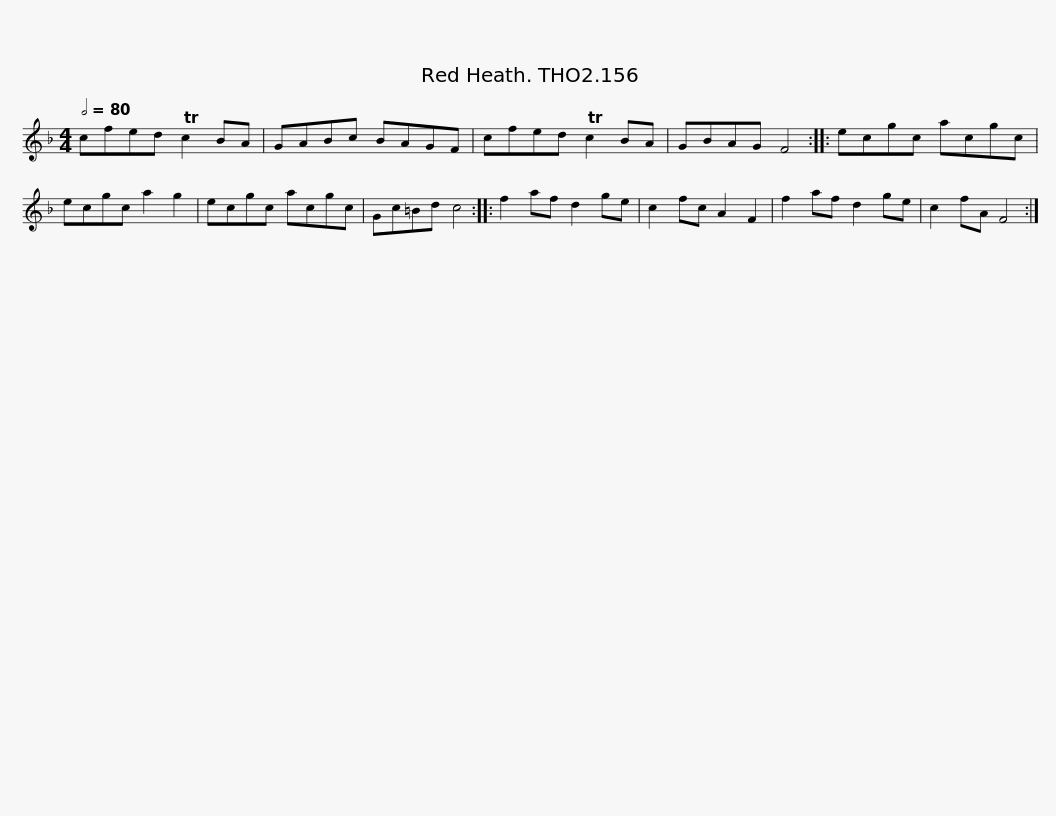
X:1
L:1/8
Q:1/2=80
M:4/4
I:linebreak $
K:F
V:1 treble
V:1
 cfed Tc2 BA | GABc BAGF | cfed Tc2 BA | GBAG F4 :: ecgc acgc | %5
 ecgc a2 g2 |$ ecgc acgc | Gc=Bd c4 :: f2 af d2 ge | c2 fc A2 F2 | %10
 f2 af d2 ge | c2 fA F4 :| %12
